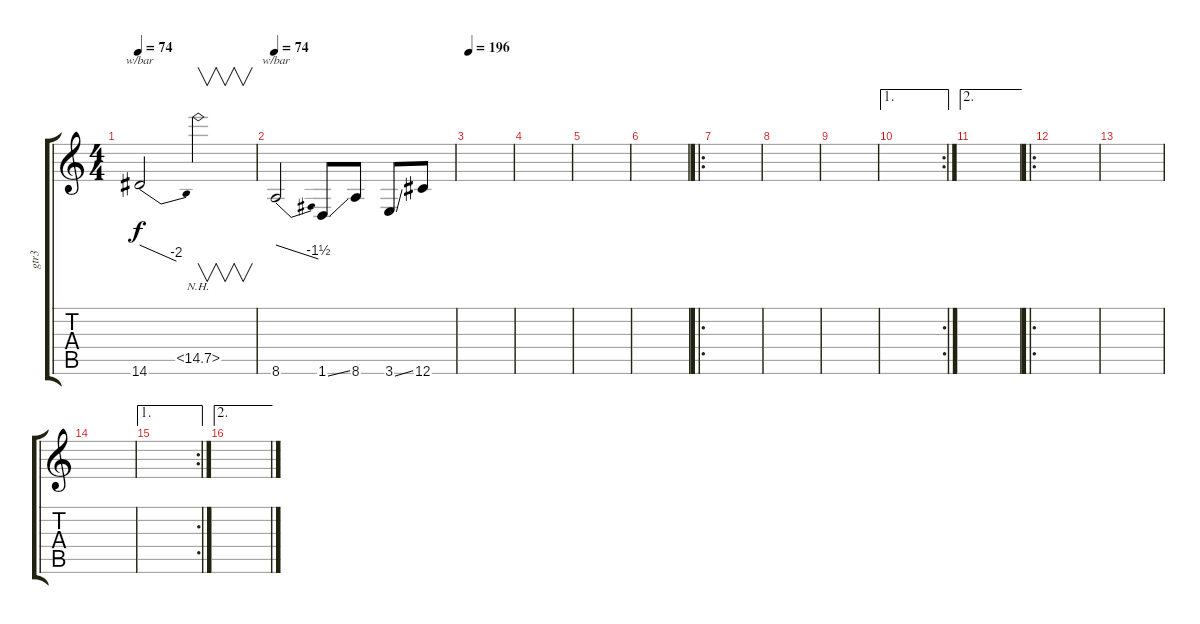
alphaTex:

\track ("gtr3" "gtr3") {instrument distortionguitar}
\staff {score tabs}
\tuning (Db4 Ab3 E3 B2 Gb2 Db2) {hide}
\ts (4 4)
\tempo 74
\clef g2
\ks c
14.6.2{tbe (dive default 0 0 60 -8) dy f} 15.5{nh}.2{v} |
\tempo 74
8.6.2{tbe (dive default 0 0 60 -6)} 1.6{ss}.8 8.6.8 3.6{ss}.8 12.6.8 |
\tempo 196
|
|
|
|
\ro
|
|
|
\ae 1
\rc 2
|
\ae 2
|
\ro
|
|
|
\ae 1
\rc 2
|
\ae 2
